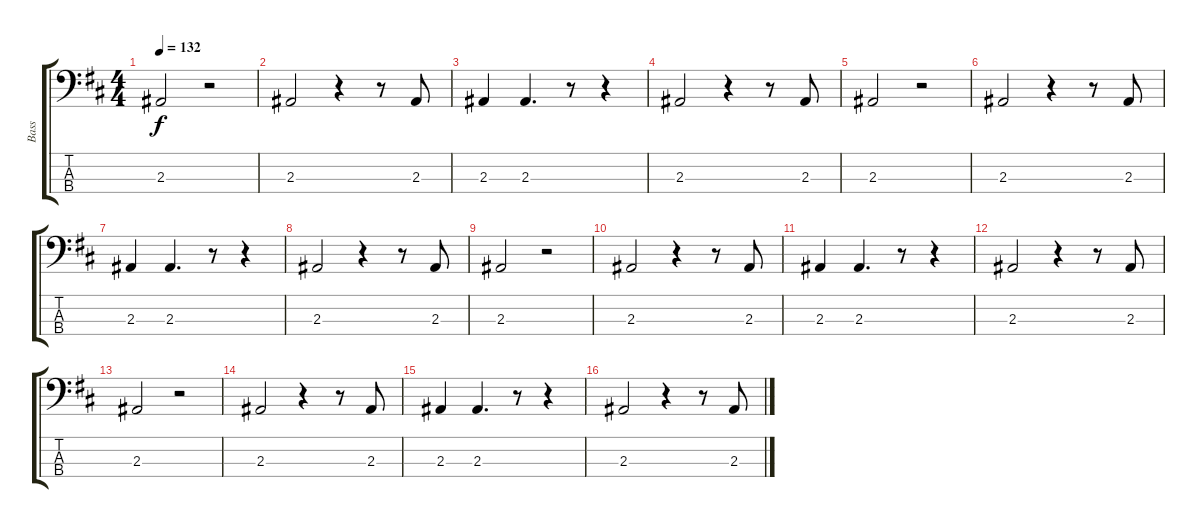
\track ("Bass" "Bass") {instrument electricbasspick}
\staff {score tabs}
\tuning (Gb2 Db2 Ab1 Eb1) {hide}
\ts (4 4)
\tempo 132
\clef f4
\ks d
2.3.2{dy f} r.2 |
2.3.2 r.4 r.8 2.3.8 |
2.3.4 2.3.4{d} r.8 r.4 |
2.3.2 r.4 r.8 2.3.8 |
2.3.2 r.2 |
2.3.2 r.4 r.8 2.3.8 |
2.3.4 2.3.4{d} r.8 r.4 |
2.3.2 r.4 r.8 2.3.8 |
2.3.2 r.2 |
2.3.2 r.4 r.8 2.3.8 |
2.3.4 2.3.4{d} r.8 r.4 |
2.3.2 r.4 r.8 2.3.8 |
2.3.2 r.2 |
2.3.2 r.4 r.8 2.3.8 |
2.3.4 2.3.4{d} r.8 r.4 |
2.3.2 r.4 r.8 2.3.8
